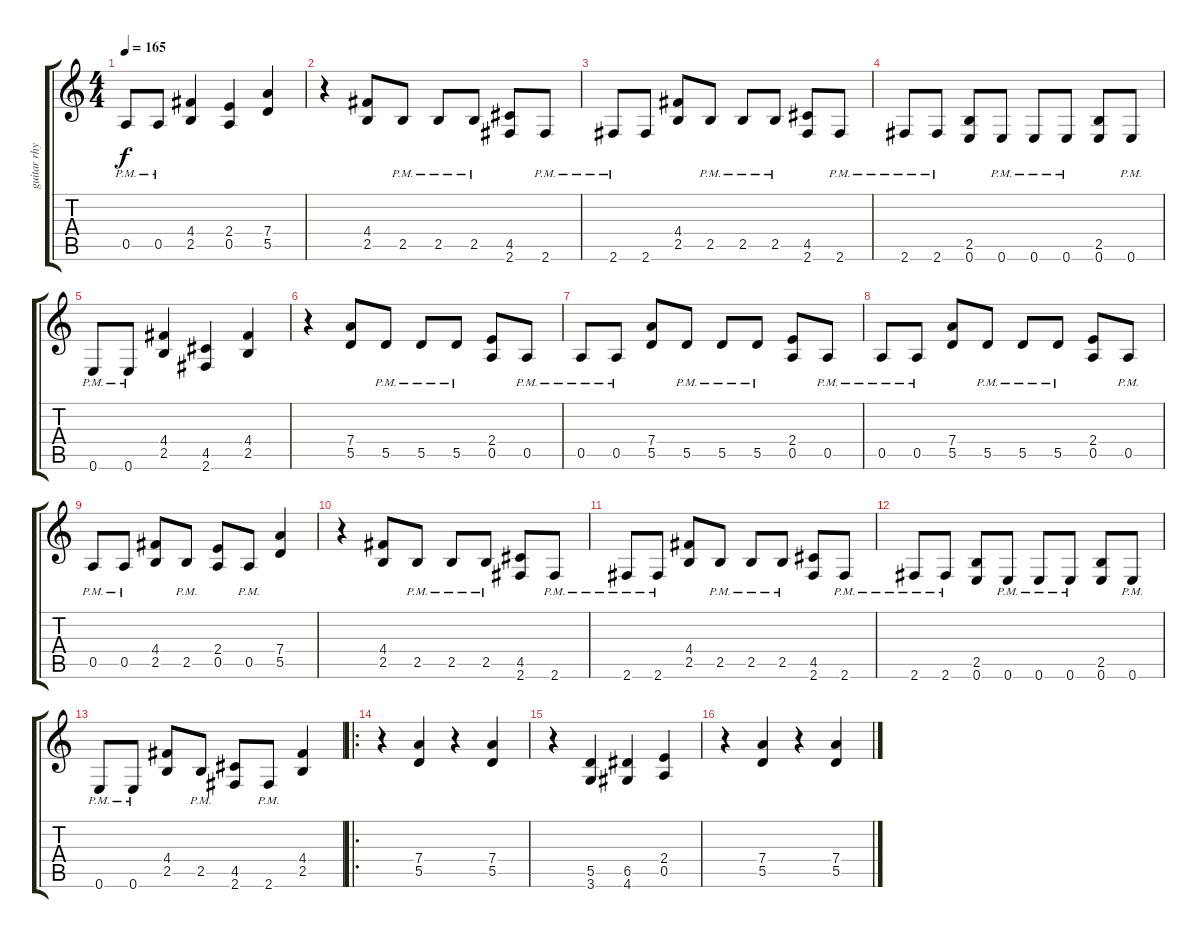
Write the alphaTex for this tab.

\track ("guitar rhytm" "guitar rhy") {instrument overdrivenguitar}
\staff {score tabs}
\tuning (E4 B3 G3 D3 A2 E2) {hide}
\ts (4 4)
\tempo 165
\clef g2
\ks c
0.5{pm}.8{dy f} 0.5{pm}.8 (4.4 2.5).4 (2.4 0.5).4 (7.4 5.5).4 |
r.4 (4.4 2.5).8 2.5{pm}.8 2.5{pm}.8 2.5{pm}.8 (4.5 2.6).8 2.6{pm}.8 |
2.6{pm}.8 2.6.8 (4.4 2.5).8 2.5{pm}.8 2.5{pm}.8 2.5{pm}.8 (4.5 2.6).8 2.6{pm}.8 |
2.6{pm}.8 2.6{pm}.8 (2.5 0.6).8 0.6{pm}.8 0.6{pm}.8 0.6{pm}.8 (2.5 0.6).8 0.6{pm}.8 |
0.6{pm}.8 0.6{pm}.8 (4.4 2.5).4 (4.5 2.6).4 (4.4 2.5).4 |
r.4 (7.4 5.5).8 5.5{pm}.8 5.5{pm}.8 5.5{pm}.8 (2.4 0.5).8 0.5{pm}.8 |
0.5{pm}.8 0.5{pm}.8 (7.4 5.5).8 5.5{pm}.8 5.5{pm}.8 5.5{pm}.8 (2.4 0.5).8 0.5{pm}.8 |
0.5{pm}.8 0.5{pm}.8 (7.4 5.5).8 5.5{pm}.8 5.5{pm}.8 5.5{pm}.8 (2.4 0.5).8 0.5{pm}.8 |
0.5{pm}.8 0.5{pm}.8 (4.4 2.5).8 2.5{pm}.8 (2.4 0.5).8 0.5{pm}.8 (7.4 5.5).4 |
r.4 (4.4 2.5).8 2.5{pm}.8 2.5{pm}.8 2.5{pm}.8 (4.5 2.6).8 2.6{pm}.8 |
2.6{pm}.8 2.6{pm}.8 (4.4 2.5).8 2.5{pm}.8 2.5{pm}.8 2.5{pm}.8 (4.5 2.6).8 2.6{pm}.8 |
2.6{pm}.8 2.6{pm}.8 (2.5 0.6).8 0.6{pm}.8 0.6{pm}.8 0.6{pm}.8 (2.5 0.6).8 0.6{pm}.8 |
0.6{pm}.8 0.6{pm}.8 (4.4 2.5).8 2.5{pm}.8 (4.5 2.6).8 2.6{pm}.8 (4.4 2.5).4 |
\ro
r.4 (7.4 5.5).4 r.4 (7.4 5.5).4 |
r.4 (5.5 3.6).4 (6.5 4.6).4 (2.4 0.5).4 |
r.4 (7.4 5.5).4 r.4 (7.4 5.5).4
